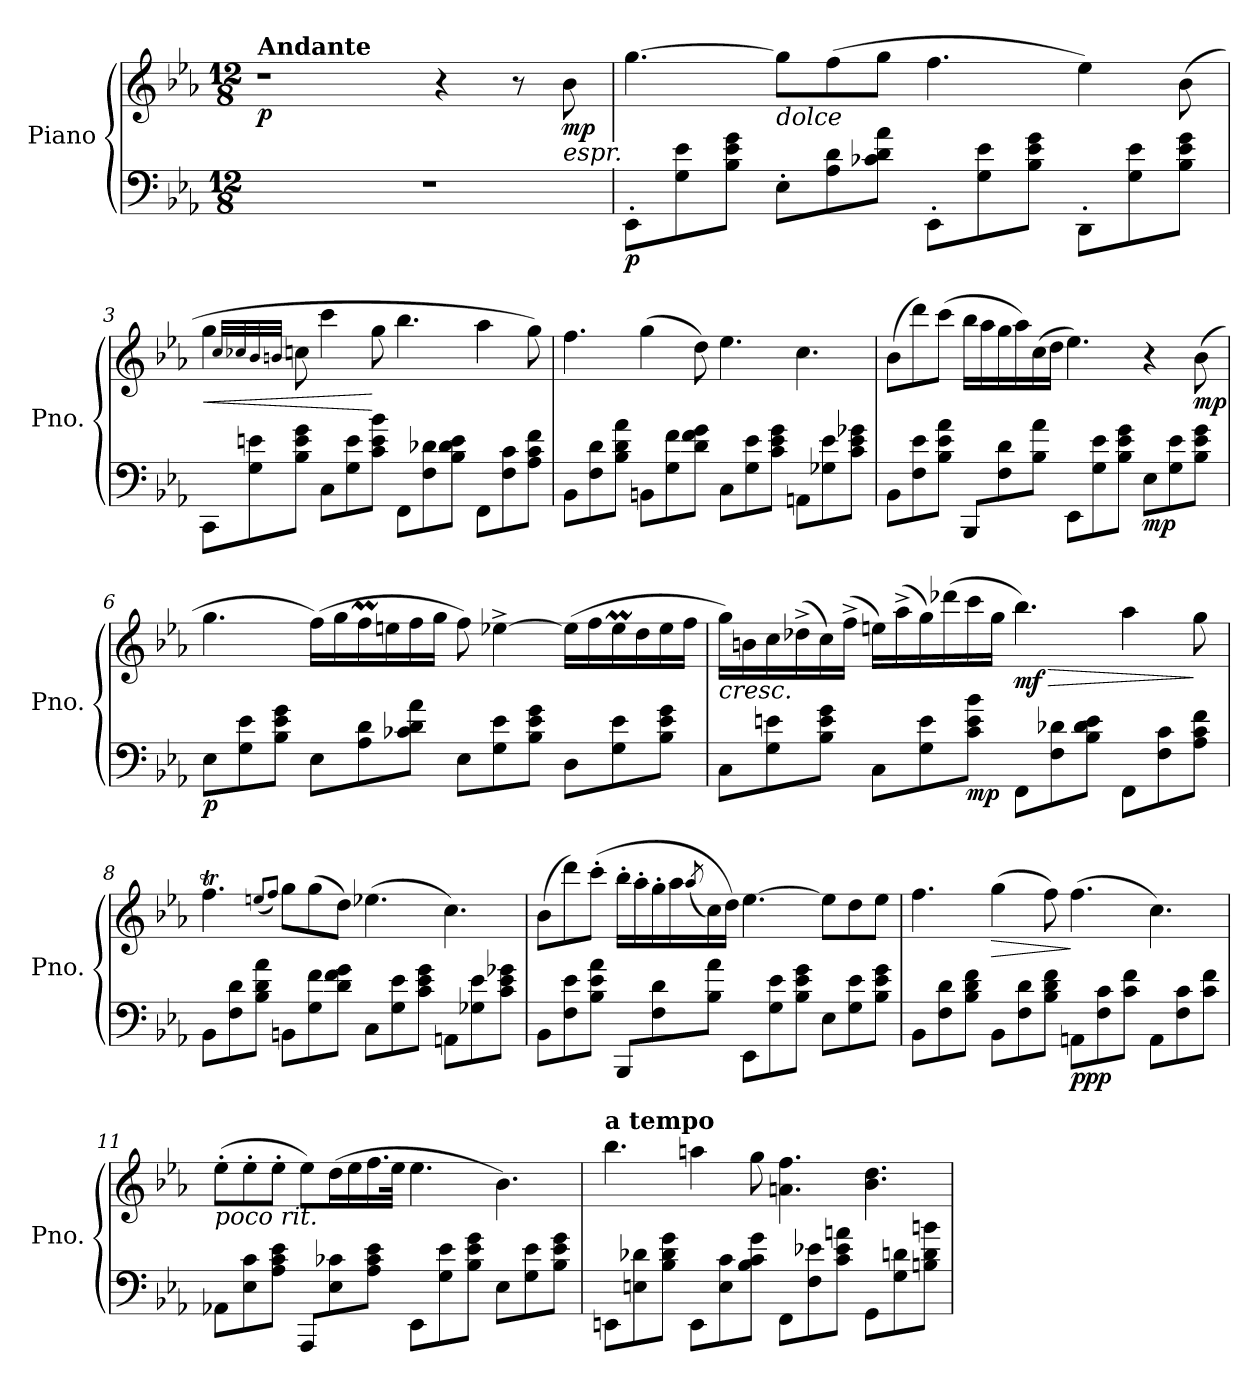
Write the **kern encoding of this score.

**kern	**kern	**dynam
*part1	*part1	*part1
*staff2	*staff1	*staff1/2
*I"Piano	*	*
*I'Pno.	*	*
*clefF4	*clefG2	*
*k[b-e-a-]	*k[b-e-a-]	*
*M12/8	*M12/8	*
*MM66	*MM66	*
=1	=1	=1
!	!LO:TX:a:B:t=Andante	!
!	!	!LO:DY:b
1.r	1r	p
.	4r	.
.	8r	.
*	*MM20	*
!	!LO:TX:b:i:t=espr.	!
!	!	!LO:DY:b
.	8b-\	mp
=2	=2	=2
*	*MM50	*
!	!	!LO:DY:b=2
8EE-'\L	[4.gg\	p
8G\ 8e-\	.	.
8B-\ 8e-\ 8g\J	.	.
!	!LO:TX:b:i:t=dolce	!
8E-'\L	8gg\L]	.
8A-\ 8d\	(8ff\	.
8c-X\ 8d\ 8a-\J	8gg\J	.
8EE-'\L	4.ff\	.
8G\ 8e-\	.	.
8B-\ 8e-\ 8g\J	.	.
8DD'\L	4ee-\)	.
8G\ 8e-\	.	.
8B-\ 8e-\ 8g\J	(8b-\	.
=3	=3	=3
!	!	!LO:HP:b
8CC\L	4gg\	<
8G\ 8en\	.	.
.	32qcc!/LLL	.
.	32qcc-X!/	.
.	32qb-!/	.
.	32qbn!/JJJ	.
8B-\ 8e\ 8g\J	8ccn\	.
8C\L	4ccc\	.
8G\ 8e\	.	.
!	!	!LO:DY:n=1:b=2
!	!	!LO:DY:n=2:b
8c\ 8e\ 8b-\J	8gg\	[ mp mf
8FF\L	4.bb-\	.
8F\ 8d-X\	.	.
8B-\ 8d-\ 8e\J	.	.
8FF\L	4aa-\	.
8F\ 8c\	.	.
8A-\ 8c\ 8f\J	8gg\)	.
=4	=4	=4
8BB-\L	4.ff\	.
8F\ 8d\	.	.
8B-\ 8d\ 8a-\J	.	.
8BBn\L	(4gg\	.
8G\ 8f\	.	.
8d\ 8f\ 8g\J	8dd\)	.
8C\L	4.ee-\	.
8G\ 8e-\	.	.
8c\ 8e-\ 8g\J	.	.
8AAn\L	4.cc\	.
8G-X\ 8e-\	.	.
8c\ 8e-\ 8g-X\J	.	.
!!LO:LB:g=z
=5	=5	=5
!	!	!LO:DY:b=2
!	!	!LO:DY:n=1:b
8BB-\L	(8b-\L	mf f
8F\ 8e-\	8ddd\)	.
8B-\ 8e-\ 8a-\J	(8ccc\J	.
8BBB-/L	16bb-\LL	.
.	16aa-\	.
8F\ 8d\	16gg\	.
.	16aa-\)	.
8B-\ 8a-\J	(16cc\	.
.	16dd\JJ	.
8EE-\L	4.ee-\)	.
8G\ 8e-\	.	.
8B-\ 8e-\ 8g\J	.	.
!	!	!LO:DY:n=2:b=2
8E-\L	4r	mp
8G\ 8e-\	.	.
!	!	!LO:DY:n=3:b
8B-\ 8e-\ 8g\J	(8b-\	mp
=6	=6	=6
!	!	!LO:DY:b=2
8E-\L	4.gg\	p
8G\ 8e-\	.	.
8B-\ 8e-\ 8g\J	.	.
8E-\L	(16ff\LL)	.
.	16gg\	.
8A-\ 8d\	16ffM\	.
.	16een\	.
8c-X\ 8d\ 8a-\J	16ff\	.
.	16gg\JJ	.
8E-\L	8ff\)	.
8G\ 8e-\	[4ee-X^\	.
8B-\ 8e-\ 8g\J	.	.
8D\L	(16ee-\LL]	.
.	16ff\	.
8G\ 8e-\	16ee-M\	.
.	16dd\	.
8B-\ 8e-\ 8g\J	16ee-\	.
.	16ff\JJ	.
!!LO:LB:g=z
=7	=7	=7
!	!	!LO:HP:b
8C\L	16gg\LL)	<
.	16bn\	.
8G\ 8en\	16cc\	.
.	(16dd-X^\	.
8B-\ 8e\ 8g\J	16cc\)	.
.	(16ff^\JJ	.
8C\L	16een\LL)	.
.	(16aa-^\	.
8G\ 8e\	16gg\)	.
.	(16ddd-X\	.
!	!	!LO:DY:b=2
8c\ 8e\ 8b-\J	16ccc\	mp
.	16gg\JJ	.
!	!	!LO:HP:n=1:b
!	!	!LO:DY:n=1:b
8FF\L	4.bb-\)	[ > mf
8F\ 8d-X\	.	.
8B-\ 8d-\ 8e\J	.	.
8FF\L	4aa-\	.
8F\ 8c\	.	.
!	!	!LO:DY:n=2:b=2
!	!	!LO:DY:n=3:b
8A-\ 8c\ 8f\J	8gg\	] p mp
=8	=8	=8
8BB-\L	4.ffT\	.
8F\ 8d\	.	.
8B-\ 8d\ 8a-\J	.	.
.	(8qeen/L	.
.	8qff/J)	.
8BBn\L	8gg\L	.
8G\ 8f\	(8gg\	.
8d\ 8f\ 8g\J	8dd\J)	.
8C\L	(4.ee-X\	.
8G\ 8e-\	.	.
8c\ 8e-\ 8g\J	.	.
8AAn\L	4.cc\)	.
8G-X\ 8e-\	.	.
8c\ 8e-\ 8g-X\J	.	.
!!LO:LB:g=z
=9	=9	=9
8BB-\L	(8b-\L	.
8F\ 8e-\	8ddd\)	.
8B-\ 8e-\ 8a-\J	(8ccc'\J	.
8BBB-/L	16bb-'\LL	.
.	16aa-'\	.
8F\ 8d\	16gg'\	.
.	16aa-\	.
.	(8qaa-/	.
8B-\ 8a-\J	16cc\)	.
.	16dd\JJ)	.
8EE-\L	[4.ee-\	.
8G\ 8e-\	.	.
8B-\ 8e-\ 8g\J	.	.
8E-\L	8ee-\L]	.
8G\ 8e-\	8dd\	.
8B-\ 8e-\ 8g\J	8ee-\J	.
=10	=10	=10
!	!	!LO:DY:b=2
!	!	!LO:DY:n=1:b
8BB-\L	4.ff\	p mp
8F\ 8d\	.	.
8B-\ 8d\ 8f\J	.	.
!	!	!LO:HP:b
8BB-\L	(4gg\	>
8F\ 8d\	.	.
8B-\ 8d\ 8f\J	8ff\)	.
!	!	!LO:DY:n=2:b=2
!	!	!LO:DY:n=3:b
8AAn\L	(4.ff\	] pp p
8F\ 8c\	.	.
8c\ 8f\J	.	.
8AA\L	4.cc\)	.
8F\ 8c\	.	.
8c\ 8f\J	.	.
=11	=11	=11
!	!LO:TX:b:i:t=poco rit.	!
8AA-X\L	(8ee-'\L	.
*	*MM49	*
8E-\ 8c\	8ee-'\	.
*	*MM48	*
8A-\ 8c\ 8e-\J	8ee-'\J	.
*	*MM45	*
8AAA-/L	8ee-\L)	.
*	*MM42	*
8E-\ 8c-X\	(16dd\L	.
.	16ee-\	.
*	*MM40	*
8A-\ 8c-\ 8e-\J	16.ff\	.
.	32ee-\JJk	.
*	*MM38	*
8EE-\L	4.ee-\	.
8G\ 8e-\	.	.
8B-\ 8e-\ 8g\J	.	.
*	*MM35	*
8E-\L	4.b-\)	.
8G\ 8e-\	.	.
8B-\ 8e-\ 8g\J	.	.
!!LO:LB:g=z
=12	=12	=12
!	!LO:TX:a:B:t=a tempo	!
!	!	!LO:DY:b=2
!	!	!LO:DY:n=1:b
8EEn\L	4.bb-\	mf f
8En\ 8d-X\	.	.
8B-\ 8d-\ 8g\J	.	.
8EE\L	4aan\	.
8E\ 8c\	.	.
8B-\ 8c\ 8g\J	8gg\	.
8FF\L	4.an\ 4.ff\	.
8F\ 8e-X\	.	.
8c\ 8e-\ 8an\J	.	.
8GG\L	4.b-\ 4.dd\	.
8G\ 8dn\	.	.
8Bn\ 8d\ 8bn\J	.	.
=	=	=
*-	*-	*-
